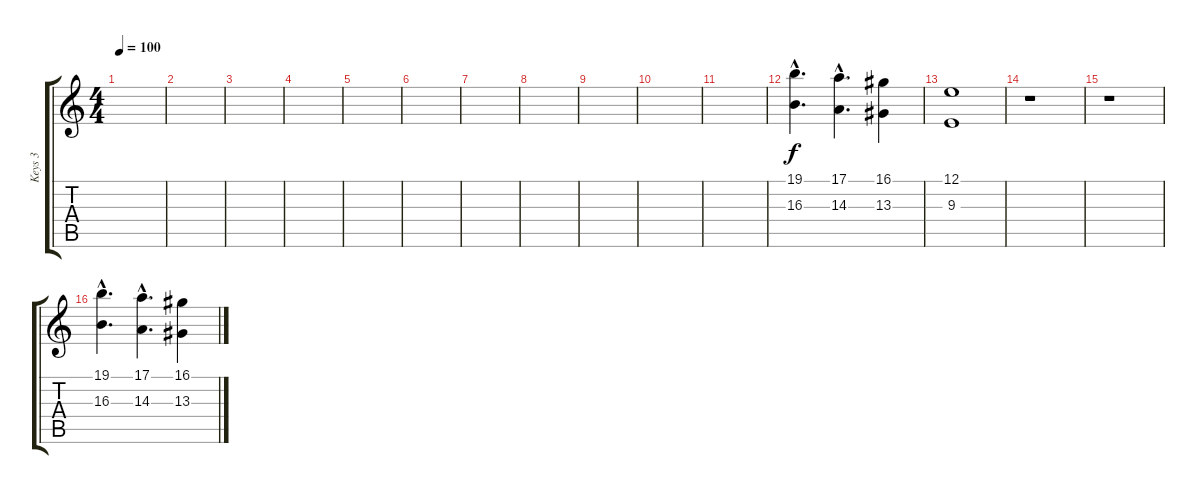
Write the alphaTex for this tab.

\track ("Keys 3" "Keys 3") {instrument fx4atmosphere}
\staff {score tabs}
\tuning (E4 B3 G3 D3 A2 E2) {hide}
\ts (4 4)
\tempo 100
\clef g2
\ks c
|
|
|
|
|
|
|
|
|
|
|
(19.1{hac} 16.3{hac}).4{d} (17.1{hac} 14.3{hac}).4{d} (16.1 13.3).4 |
(12.1 9.3).1 |
r.1 |
r.1 |
(19.1{hac} 16.3{hac}).4{d} (17.1{hac} 14.3{hac}).4{d} (16.1 13.3).4
